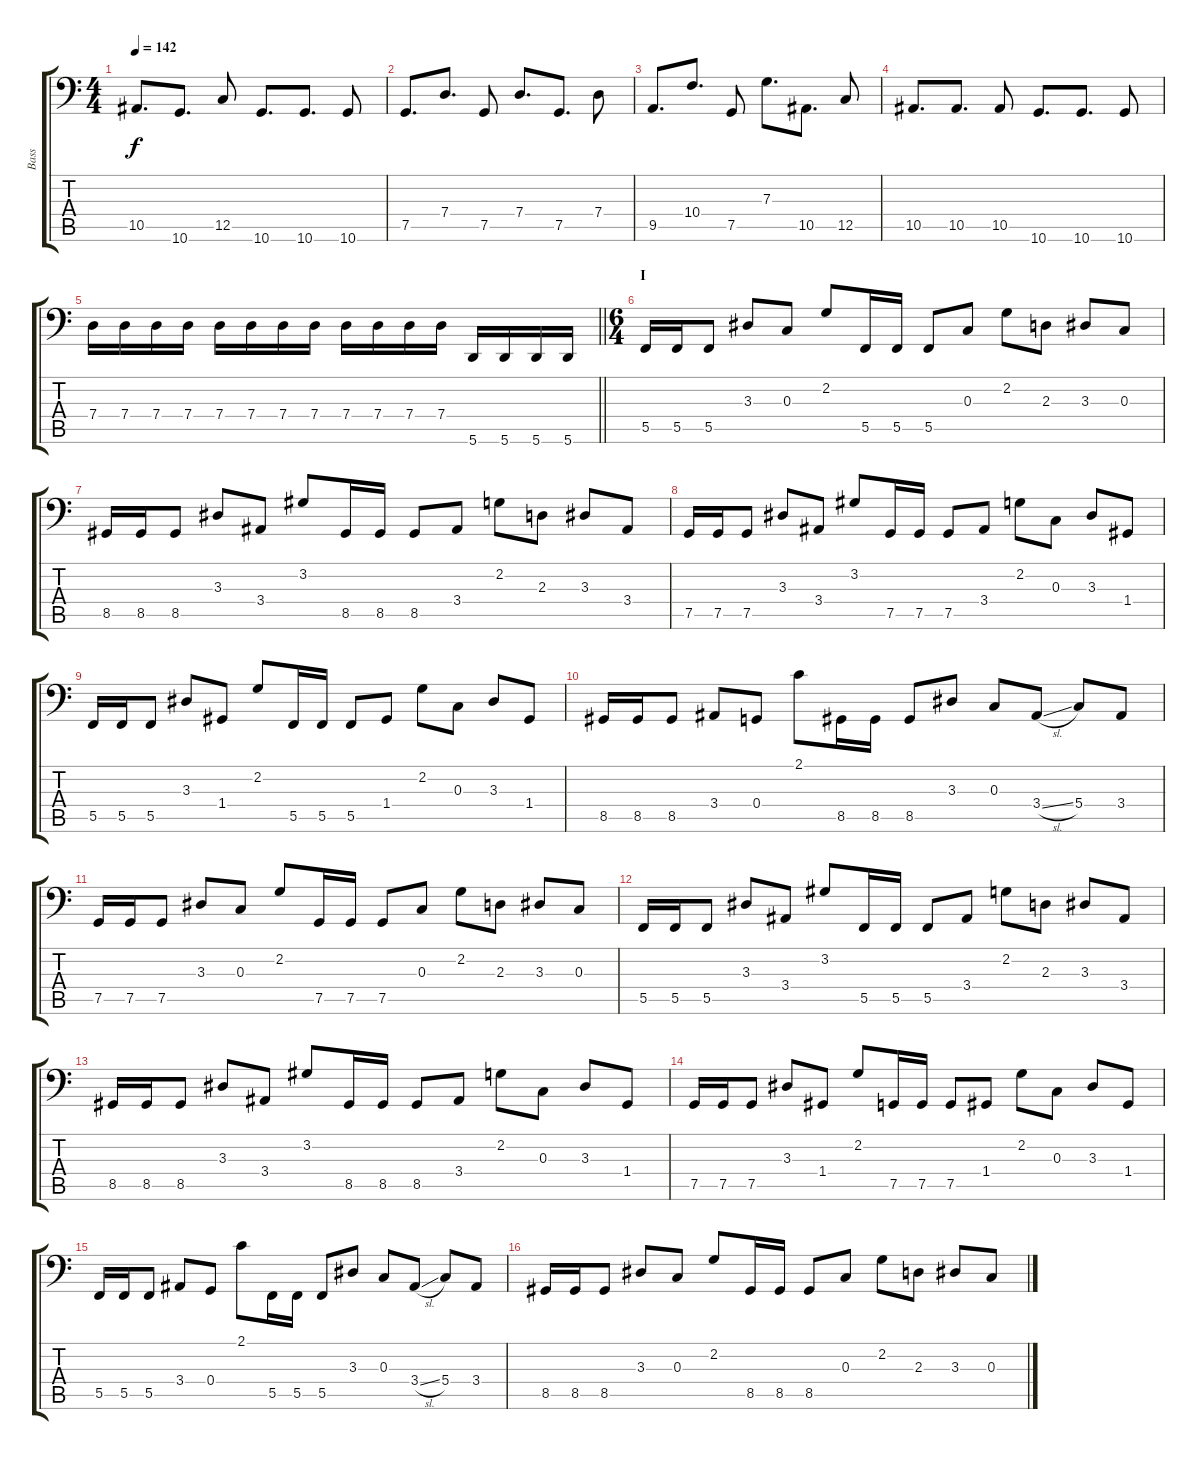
\track ("Bass" "Bass") {instrument electricbasspick}
\staff {score tabs}
\tuning (Bb2 F2 C2 G1 C1 A0) {hide}
\ts (4 4)
\tempo 142
\clef f4
\ks c
10.5.8{d dy f} 10.6.8{d} 12.5.8 10.6.8{d} 10.6.8{d} 10.6.8 |
7.5.8{d} 7.4.8{d} 7.5.8 7.4.8{d} 7.5.8{d} 7.4.8 |
9.5.8{d} 10.4.8{d} 7.5.8 7.3.8{d} 10.5.8{d} 12.5.8 |
10.5.8{d} 10.5.8{d} 10.5.8 10.6.8{d} 10.6.8{d} 10.6.8 |
\barLineRight lightlight
7.4.16 7.4.16 7.4.16 7.4.16 7.4.16 7.4.16 7.4.16 7.4.16 7.4.16 7.4.16 7.4.16 7.4.16 5.6.16 5.6.16 5.6.16 5.6.16 |
\ts (6 4)
\section ("" "I")
5.5.16 5.5.16 5.5.8 3.3.8 0.3.8 2.2.8 5.5.16 5.5.16 5.5.8 0.3.8 2.2.8 2.3.8 3.3.8 0.3.8 |
8.5.16 8.5.16 8.5.8 3.3.8 3.4.8 3.2.8 8.5.16 8.5.16 8.5.8 3.4.8 2.2.8 2.3.8 3.3.8 3.4.8 |
7.5.16 7.5.16 7.5.8 3.3.8 3.4.8 3.2.8 7.5.16 7.5.16 7.5.8 3.4.8 2.2.8 0.3.8 3.3.8 1.4.8 |
5.5.16 5.5.16 5.5.8 3.3.8 1.4.8 2.2.8 5.5.16 5.5.16 5.5.8 1.4.8 2.2.8 0.3.8 3.3.8 1.4.8 |
8.5.16 8.5.16 8.5.8 3.4.8 0.4.8 2.1.8 8.5.16 8.5.16 8.5.8 3.3.8 0.3.8 3.4{sl}.8 5.4.8 3.4.8 |
7.5.16 7.5.16 7.5.8 3.3.8 0.3.8 2.2.8 7.5.16 7.5.16 7.5.8 0.3.8 2.2.8 2.3.8 3.3.8 0.3.8 |
5.5.16 5.5.16 5.5.8 3.3.8 3.4.8 3.2.8 5.5.16 5.5.16 5.5.8 3.4.8 2.2.8 2.3.8 3.3.8 3.4.8 |
8.5.16 8.5.16 8.5.8 3.3.8 3.4.8 3.2.8 8.5.16 8.5.16 8.5.8 3.4.8 2.2.8 0.3.8 3.3.8 1.4.8 |
7.5.16 7.5.16 7.5.8 3.3.8 1.4.8 2.2.8 7.5.16 7.5.16 7.5.8 1.4.8 2.2.8 0.3.8 3.3.8 1.4.8 |
5.5.16 5.5.16 5.5.8 3.4.8 0.4.8 2.1.8 5.5.16 5.5.16 5.5.8 3.3.8 0.3.8 3.4{sl}.8 5.4.8 3.4.8 |
8.5.16 8.5.16 8.5.8 3.3.8 0.3.8 2.2.8 8.5.16 8.5.16 8.5.8 0.3.8 2.2.8 2.3.8 3.3.8 0.3.8
